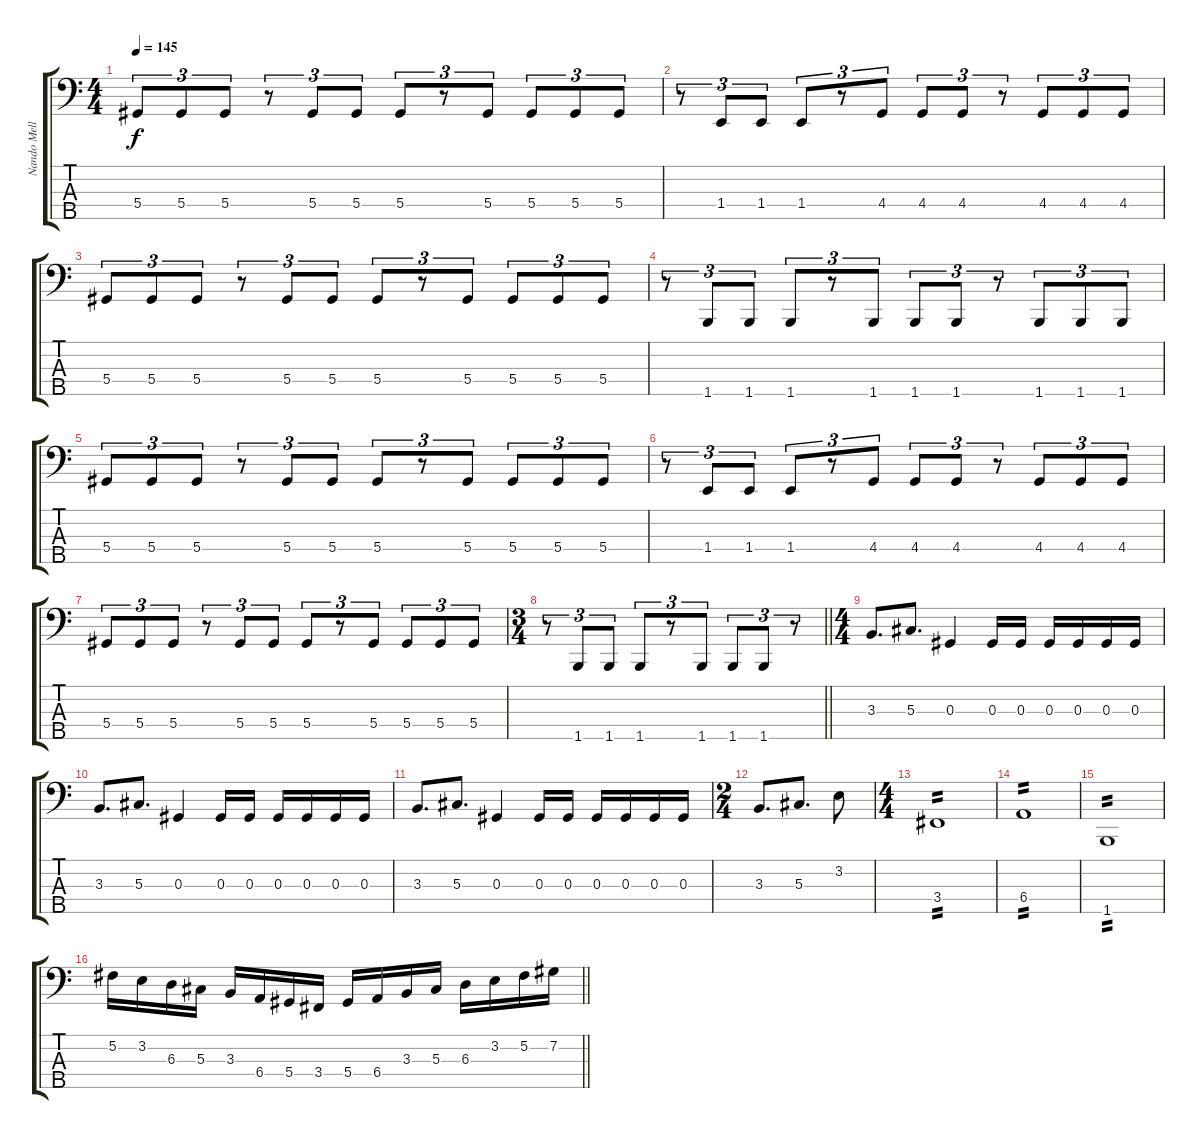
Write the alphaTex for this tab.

\track ("Nando Mello" "Nando Mell") {instrument electricbassfinger}
\staff {score tabs}
\tuning (Gb2 Db2 Ab1 Eb1 Bb0) {hide}
\ts (4 4)
\tempo 145
\clef f4
\ks c
5.4.8{tu (3 2) dy f} 5.4.8{tu (3 2)} 5.4.8{tu (3 2)} r.8{tu (3 2)} 5.4.8{tu (3 2)} 5.4.8{tu (3 2)} 5.4.8{tu (3 2)} r.8{tu (3 2)} 5.4.8{tu (3 2)} 5.4.8{tu (3 2)} 5.4.8{tu (3 2)} 5.4.8{tu (3 2)} |
r.8{tu (3 2)} 1.4.8{tu (3 2)} 1.4.8{tu (3 2)} 1.4.8{tu (3 2)} r.8{tu (3 2)} 4.4.8{tu (3 2)} 4.4.8{tu (3 2)} 4.4.8{tu (3 2)} r.8{tu (3 2)} 4.4.8{tu (3 2)} 4.4.8{tu (3 2)} 4.4.8{tu (3 2)} |
5.4.8{tu (3 2)} 5.4.8{tu (3 2)} 5.4.8{tu (3 2)} r.8{tu (3 2)} 5.4.8{tu (3 2)} 5.4.8{tu (3 2)} 5.4.8{tu (3 2)} r.8{tu (3 2)} 5.4.8{tu (3 2)} 5.4.8{tu (3 2)} 5.4.8{tu (3 2)} 5.4.8{tu (3 2)} |
r.8{tu (3 2)} 1.5.8{tu (3 2)} 1.5.8{tu (3 2)} 1.5.8{tu (3 2)} r.8{tu (3 2)} 1.5.8{tu (3 2)} 1.5.8{tu (3 2)} 1.5.8{tu (3 2)} r.8{tu (3 2)} 1.5.8{tu (3 2)} 1.5.8{tu (3 2)} 1.5.8{tu (3 2)} |
5.4.8{tu (3 2)} 5.4.8{tu (3 2)} 5.4.8{tu (3 2)} r.8{tu (3 2)} 5.4.8{tu (3 2)} 5.4.8{tu (3 2)} 5.4.8{tu (3 2)} r.8{tu (3 2)} 5.4.8{tu (3 2)} 5.4.8{tu (3 2)} 5.4.8{tu (3 2)} 5.4.8{tu (3 2)} |
r.8{tu (3 2)} 1.4.8{tu (3 2)} 1.4.8{tu (3 2)} 1.4.8{tu (3 2)} r.8{tu (3 2)} 4.4.8{tu (3 2)} 4.4.8{tu (3 2)} 4.4.8{tu (3 2)} r.8{tu (3 2)} 4.4.8{tu (3 2)} 4.4.8{tu (3 2)} 4.4.8{tu (3 2)} |
5.4.8{tu (3 2)} 5.4.8{tu (3 2)} 5.4.8{tu (3 2)} r.8{tu (3 2)} 5.4.8{tu (3 2)} 5.4.8{tu (3 2)} 5.4.8{tu (3 2)} r.8{tu (3 2)} 5.4.8{tu (3 2)} 5.4.8{tu (3 2)} 5.4.8{tu (3 2)} 5.4.8{tu (3 2)} |
\ts (3 4)
\barLineRight lightlight
r.8{tu (3 2)} 1.5.8{tu (3 2)} 1.5.8{tu (3 2)} 1.5.8{tu (3 2)} r.8{tu (3 2)} 1.5.8{tu (3 2)} 1.5.8{tu (3 2)} 1.5.8{tu (3 2)} r.8{tu (3 2)} |
\ts (4 4)
3.3.8{d} 5.3.8{d} 0.3.4 0.3.16 0.3.16 0.3.16 0.3.16 0.3.16 0.3.16 |
3.3.8{d} 5.3.8{d} 0.3.4 0.3.16 0.3.16 0.3.16 0.3.16 0.3.16 0.3.16 |
3.3.8{d} 5.3.8{d} 0.3.4 0.3.16 0.3.16 0.3.16 0.3.16 0.3.16 0.3.16 |
\ts (2 4)
3.3.8{d} 5.3.8{d} 3.2.8 |
\ts (4 4)
3.4.1{tp 2} |
6.4.1{tp 2} |
1.5.1{tp 2} |
\barLineRight lightlight
5.2.16 3.2.16 6.3.16 5.3.16 3.3.16 6.4.16 5.4.16 3.4.16 5.4.16 6.4.16 3.3.16 5.3.16 6.3.16 3.2.16 5.2.16 7.2.16
